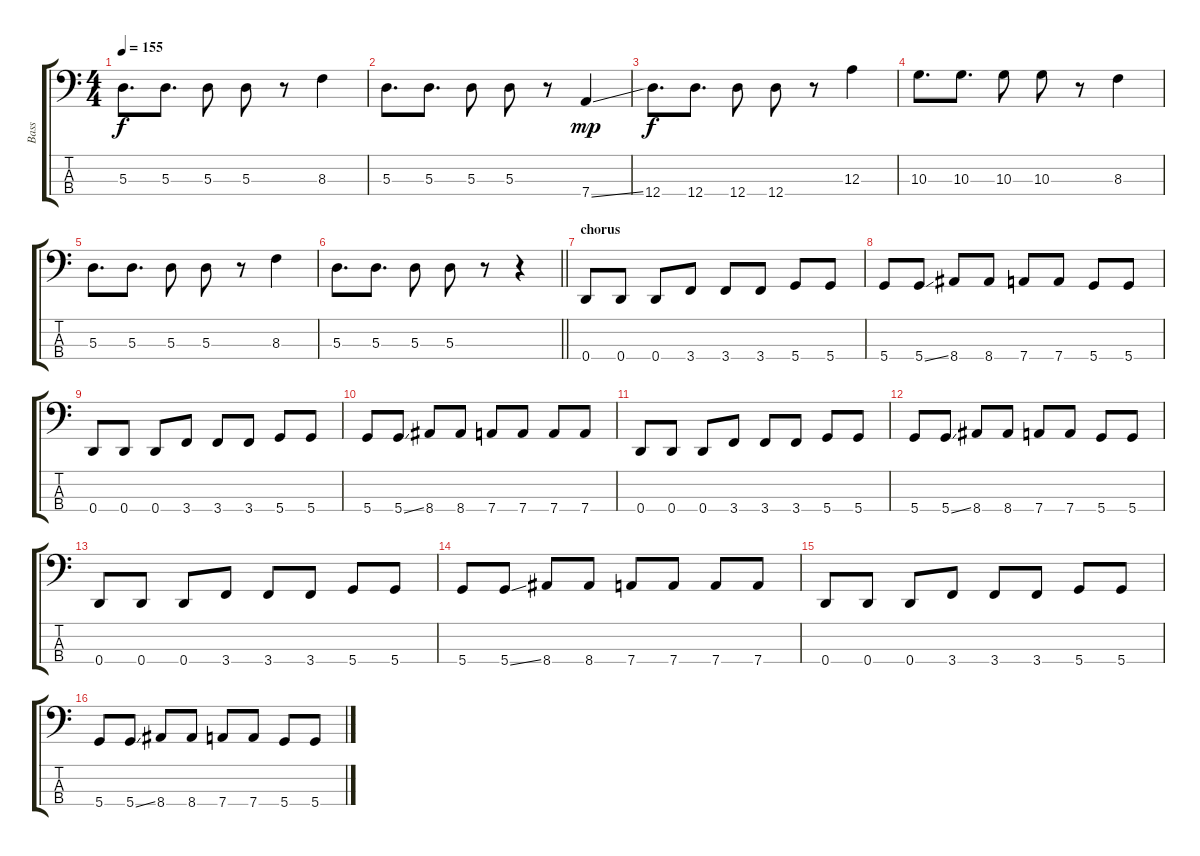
\track ("Bass" "Bass") {instrument slapbass2}
\staff {score tabs}
\tuning (G2 D2 A1 D1) {hide}
\ts (4 4)
\tempo 155
\clef f4
\ks c
5.3.8{d dy f} 5.3.8{d} 5.3.8 5.3.8 r.8 8.3.4 |
5.3.8{d} 5.3.8{d} 5.3.8 5.3.8 r.8 7.4{ss}.4{dy mp} |
12.4.8{d dy f} 12.4.8{d} 12.4.8 12.4.8 r.8 12.3.4 |
10.3.8{d} 10.3.8{d} 10.3.8 10.3.8 r.8 8.3.4 |
5.3.8{d} 5.3.8{d} 5.3.8 5.3.8 r.8 8.3.4 |
\barLineRight lightlight
5.3.8{d} 5.3.8{d} 5.3.8 5.3.8 r.8 r.4 |
\section ("" "chorus")
0.4.8 0.4.8 0.4.8 3.4.8 3.4.8 3.4.8 5.4.8 5.4.8 |
5.4.8 5.4{ss}.8 8.4.8 8.4.8 7.4.8 7.4.8 5.4.8 5.4.8 |
0.4.8 0.4.8 0.4.8 3.4.8 3.4.8 3.4.8 5.4.8 5.4.8 |
5.4.8 5.4{ss}.8 8.4.8 8.4.8 7.4.8 7.4.8 7.4.8 7.4.8 |
0.4.8 0.4.8 0.4.8 3.4.8 3.4.8 3.4.8 5.4.8 5.4.8 |
5.4.8 5.4{ss}.8 8.4.8 8.4.8 7.4.8 7.4.8 5.4.8 5.4.8 |
0.4.8 0.4.8 0.4.8 3.4.8 3.4.8 3.4.8 5.4.8 5.4.8 |
5.4.8 5.4{ss}.8 8.4.8 8.4.8 7.4.8 7.4.8 7.4.8 7.4.8 |
0.4.8 0.4.8 0.4.8 3.4.8 3.4.8 3.4.8 5.4.8 5.4.8 |
5.4.8 5.4{ss}.8 8.4.8 8.4.8 7.4.8 7.4.8 5.4.8 5.4.8
